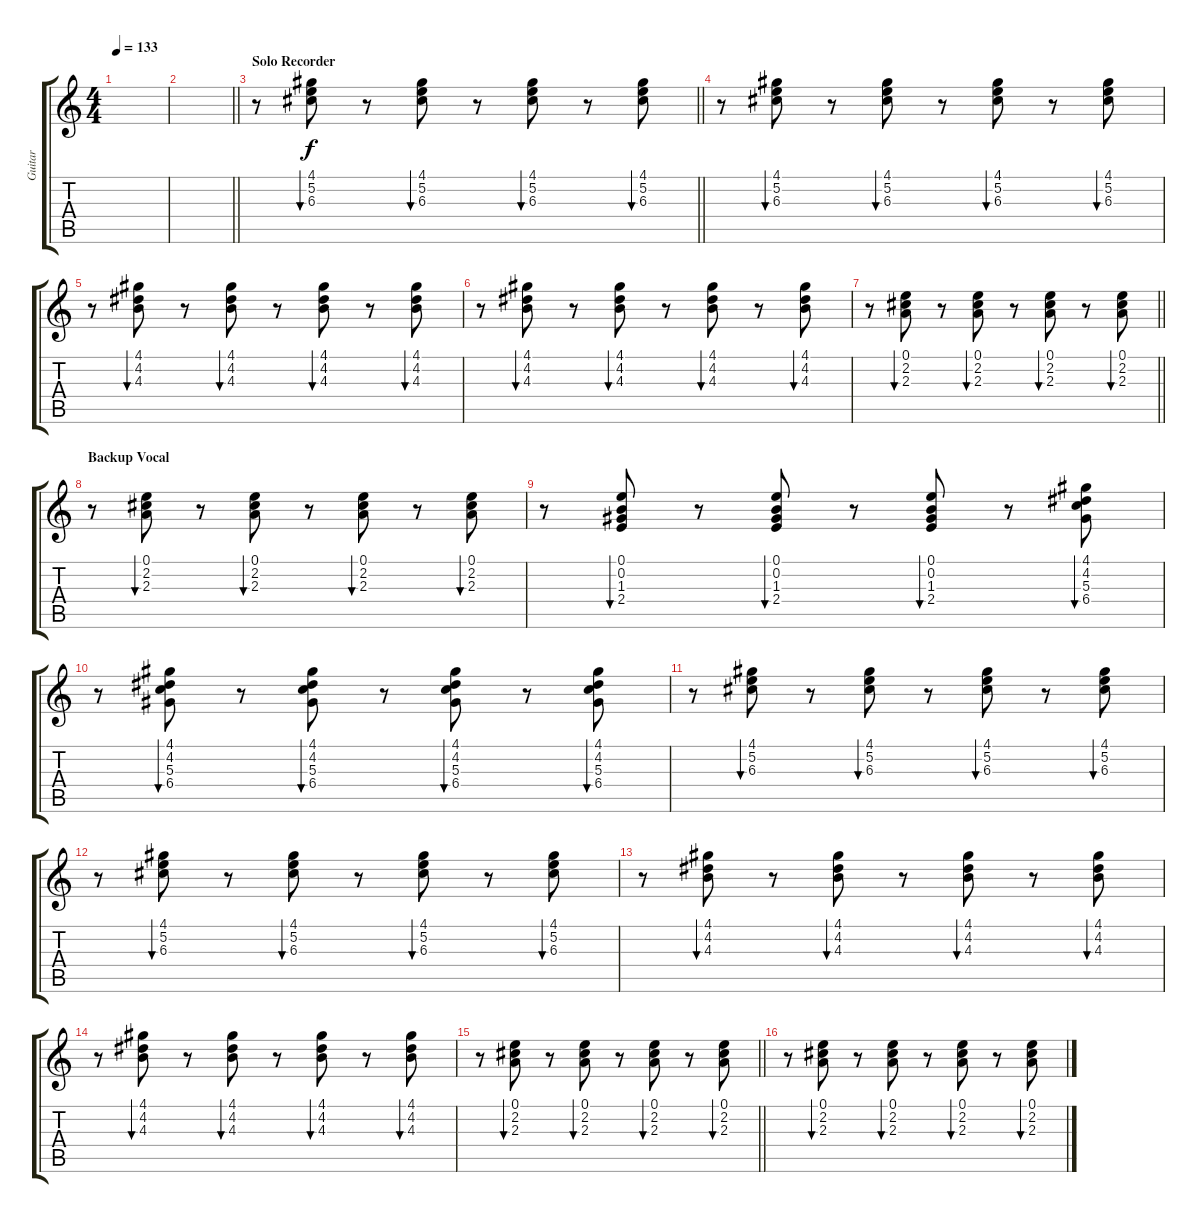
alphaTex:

\track ("Guitar " "Guitar ") {instrument overdrivenguitar}
\staff {score tabs}
\tuning (E4 B3 G3 D3 A2 E2) {hide}
\ts (4 4)
\tempo 133
\clef g2
\ks c
|
\barLineRight lightlight
|
\section ("" "Solo Recorder")
\barLineRight lightlight
r.8 (4.1 5.2 6.3).8{bu 30} r.8 (4.1 5.2 6.3).8{bu 30} r.8 (4.1 5.2 6.3).8{bu 30} r.8 (4.1 5.2 6.3).8{bu 30} |
r.8 (4.1 5.2 6.3).8{bu 30} r.8 (4.1 5.2 6.3).8{bu 30} r.8 (4.1 5.2 6.3).8{bu 30} r.8 (4.1 5.2 6.3).8{bu 30} |
r.8 (4.1 4.2 4.3).8{bu 30} r.8 (4.1 4.2 4.3).8{bu 30} r.8 (4.1 4.2 4.3).8{bu 30} r.8 (4.1 4.2 4.3).8{bu 30} |
r.8 (4.1 4.2 4.3).8{bu 30} r.8 (4.1 4.2 4.3).8{bu 30} r.8 (4.1 4.2 4.3).8{bu 30} r.8 (4.1 4.2 4.3).8{bu 30} |
\barLineRight lightlight
r.8 (0.1 2.2 2.3).8{bu 30} r.8 (0.1 2.2 2.3).8{bu 30} r.8 (0.1 2.2 2.3).8{bu 30} r.8 (0.1 2.2 2.3).8{bu 30} |
\section ("" "Backup Vocal")
r.8 (0.1 2.2 2.3).8{bu 30} r.8 (0.1 2.2 2.3).8{bu 30} r.8 (0.1 2.2 2.3).8{bu 30} r.8 (0.1 2.2 2.3).8{bu 30} |
r.8 (0.1 0.2 1.3 2.4).8{bu 30} r.8 (0.1 0.2 1.3 2.4).8{bu 30} r.8 (0.1 0.2 1.3 2.4).8{bu 30} r.8 (4.1 4.2 5.3 6.4).8{bu 30} |
r.8 (4.1 4.2 5.3 6.4).8{bu 30} r.8 (4.1 4.2 5.3 6.4).8{bu 30} r.8 (4.1 4.2 5.3 6.4).8{bu 30} r.8 (4.1 4.2 5.3 6.4).8{bu 30} |
r.8 (4.1 5.2 6.3).8{bu 30} r.8 (4.1 5.2 6.3).8{bu 30} r.8 (4.1 5.2 6.3).8{bu 30} r.8 (4.1 5.2 6.3).8{bu 30} |
r.8 (4.1 5.2 6.3).8{bu 30} r.8 (4.1 5.2 6.3).8{bu 30} r.8 (4.1 5.2 6.3).8{bu 30} r.8 (4.1 5.2 6.3).8{bu 30} |
r.8 (4.1 4.2 4.3).8{bu 30} r.8 (4.1 4.2 4.3).8{bu 30} r.8 (4.1 4.2 4.3).8{bu 30} r.8 (4.1 4.2 4.3).8{bu 30} |
r.8 (4.1 4.2 4.3).8{bu 30} r.8 (4.1 4.2 4.3).8{bu 30} r.8 (4.1 4.2 4.3).8{bu 30} r.8 (4.1 4.2 4.3).8{bu 30} |
\barLineRight lightlight
r.8 (0.1 2.2 2.3).8{bu 30} r.8 (0.1 2.2 2.3).8{bu 30} r.8 (0.1 2.2 2.3).8{bu 30} r.8 (0.1 2.2 2.3).8{bu 30} |
r.8 (0.1 2.2 2.3).8{bu 30} r.8 (0.1 2.2 2.3).8{bu 30} r.8 (0.1 2.2 2.3).8{bu 30} r.8 (0.1 2.2 2.3).8{bu 30}
